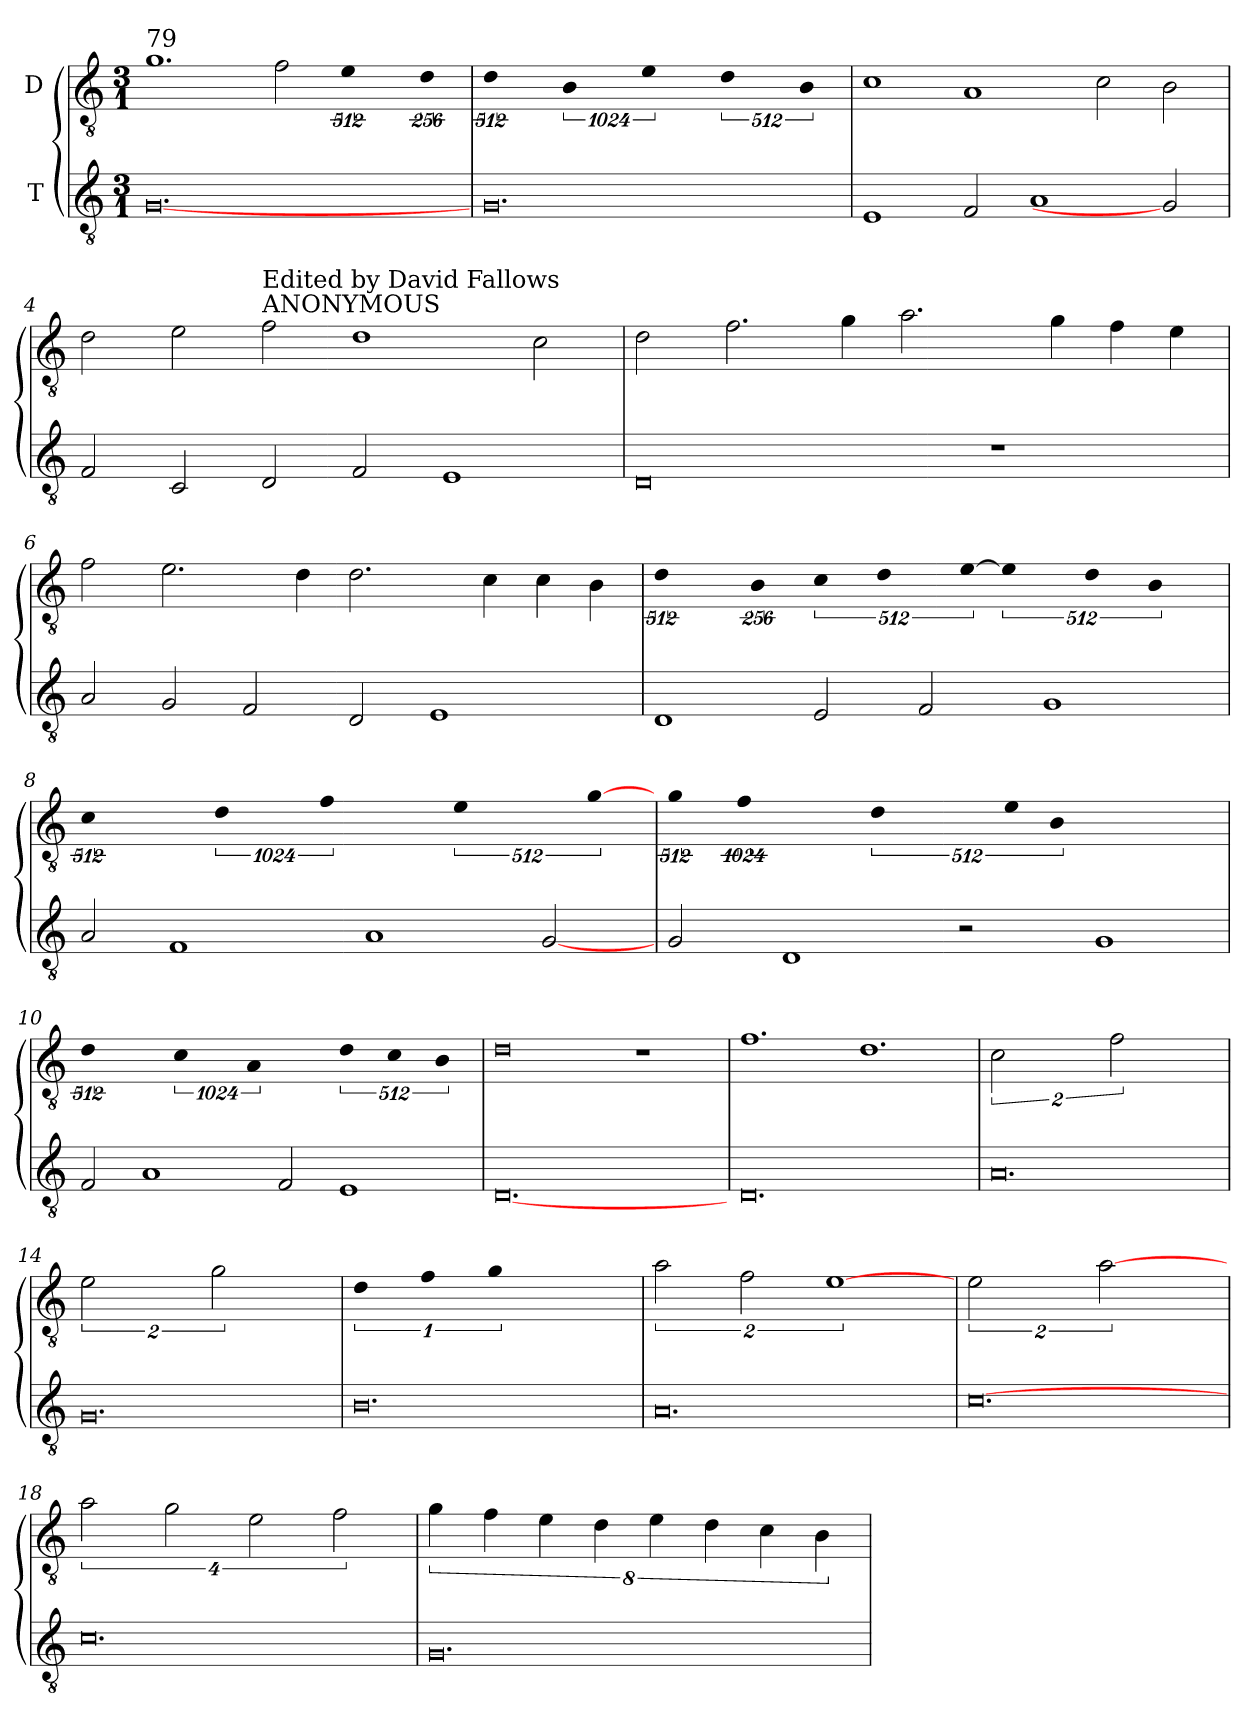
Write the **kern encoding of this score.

**kern	**kern
*part2	*part1
*staff2	*staff1
*I"T	*I"D
!!LO:PB:g=z
*clefGv2	*clefGv2
*ITrd7c12	*ITrd7c12
*k[]	*k[]
*C:	*C:
*M3/1	*M3/1
=1	=1
!	!LO:TX:a:t=79
[0.GGi/	1.Gi\
.	2Fi\
!	!LO:N:vis=1
.	512%341Ei\
!	!LO:N:vis=2
.	512%171Di\
=2	=2
!	!LO:N:vis=1
0.GGi/	512%341Di\
!	!LO:N:vis=1
.	1024%683BBi/
!	!LO:N:vis=1
.	1024%683Ei\
!	!LO:N:vis=1
.	512%341Di\
!	!LO:N:vis=2
.	512%171BBi\
=3	=3
1EEi/	1Ci\
2FFi/	1AAi/
1AAi/	.
.	2Ci\
2GGi/]	2BBi\
=4	=4
2FFi/	2Di\
2CCi/	2Ei\
!	!LO:TX:a:t=ANONYMOUS
!	!LO:TX:t=Edited by David Fallows
2DDi/	2Fi\
2FFi/	1Di\
1EEi/	.
.	2Ci\
!!LO:LB:g=z
=5	=5
0DDi/	2Di\
.	2.Fi\
.	4Gi\
.	2.Ai\
1r	.
.	4Gi\
.	4Fi\
.	4Ei\
=6	=6
2AAi/	2Fi\
2GGi/	2.Ei\
2FFi/	.
.	4Di\
2DDi/	2.Di\
1EEi/	.
.	4Ci\
.	4Ci\
.	4BBi\
=7	=7
!	!LO:N:vis=1
1DDi/	512%341Di\
!	!LO:N:vis=2
.	512%171BBi\
!	!LO:N:vis=2
2EEi/	1024%341Ci\
!	!LO:N:vis=2
.	1024%341Di\
2FFi/	.
!	!LO:N:vis=2
.	[512%171Ei\
!	!LO:N:vis=2
1GGi/	1024%341Ei\]
!	!LO:N:vis=2
.	1024%341Di\
!	!LO:N:vis=2
.	512%171BBi\
=8	=8
!	!LO:N:vis=1
2AAi/	512%341Ci\
1FFi/	.
!	!LO:N:vis=1
.	1024%683Di\
!	!LO:N:vis=1
.	1024%683Fi\
1AAi/	.
!	!LO:N:vis=1
.	512%341Ei\
[2GGi/	.
!	!LO:N:vis=2
.	[512%171Gi\
!!LO:LB:g=z
=9	=9
!	!LO:N:vis=2
2GGi/	1024%341Gi\
!	!LO:N:vis=1
.	1024%683Fi\
1DDi/	.
!	!LO:N:vis=1
.	512%341Di\
2r	.
!	!LO:N:vis=1
.	1024%683Ei\
1GGi/	.
!	!LO:N:vis=1
.	1024%683BBi/
=10	=10
!	!LO:N:vis=1
2FFi/	512%341Di\
1AAi/	.
!	!LO:N:vis=1
.	1024%683Ci\
!	!LO:N:vis=1
.	1024%683AAi/
2FFi/	.
!	!LO:N:vis=2
1EEi/	1024%341Di\
!	!LO:N:vis=2
.	1024%341Ci\
!	!LO:N:vis=2
.	512%171BBi\
=11	=11
[0.DDi/	0Di\
.	1r
=12	=12
0.DDi/	1.Fi\
.	1.Di\
=13	=13
0.AAi/	2%3Ci\
.	2%3Fi\
=14	=14
0.GGi/	2%3Ei\
.	2%3Gi\
!!LO:LB:g=z
=15	=15
0.BBi/	2%3Di\
.	4%3Fi\
.	4%3Gi\
=16	=16
0.AAi/	4%3Ai\
.	4%3Fi\
.	[2%3Ei\
=17	=17
[0.Ci\	2%3Ei\
.	[2%3Ai\
=18	=18
0.Ci\	4%3Ai\
.	4%3Gi\
.	4%3Ei\
.	4%3Fi\
=19	=19
0.GGi/	8%3Gi\
.	8%3Fi\
.	8%3Ei\
.	8%3Di\
.	8%3Ei\
.	8%3Di\
.	8%3Ci\
.	8%3BBi\
=	=
*-	*-
